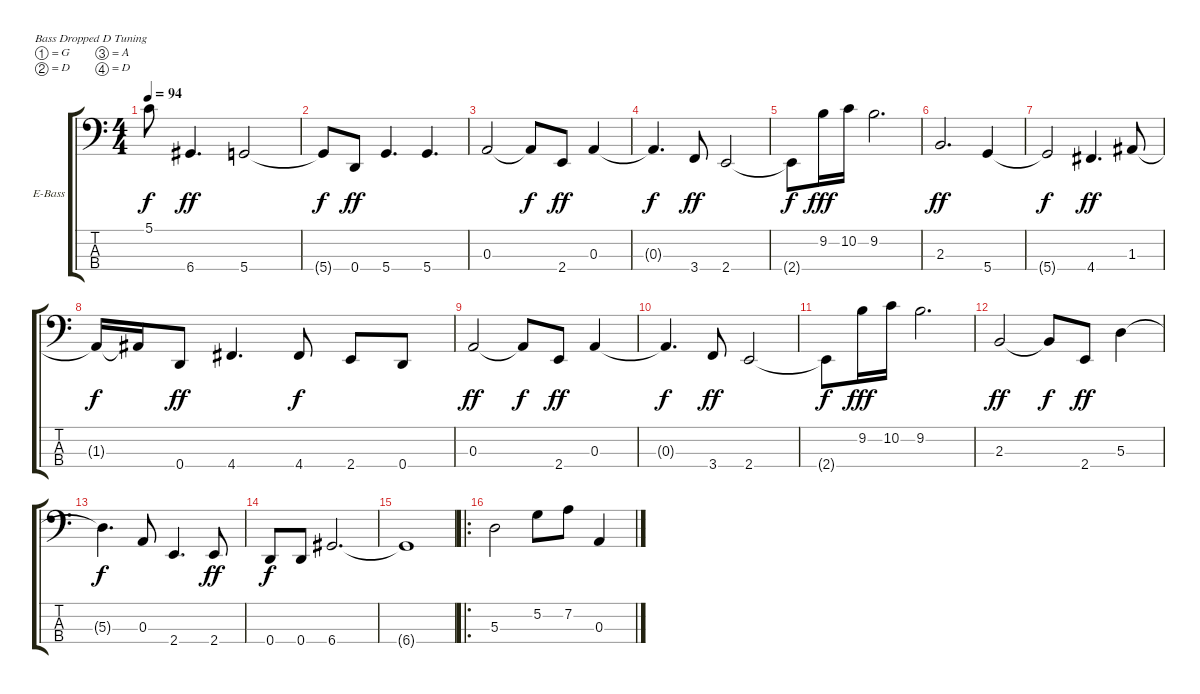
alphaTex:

\bracketExtendMode groupsimilarinstruments
\firstSystemTrackNameOrientation horizontal
\otherSystemsTrackNameOrientation horizontal
\track ("Bass" "E-Bass") {instrument electricbassfinger}
\staff {score tabs}
\tuning (G2 D2 A1 D1)
\ts (4 4)
\tempo 94
\clef f4
\ks c
5.1{t}.8{dy f} 6.4.4{d dy ff} 5.4.2 |
5.4{t}.8{dy f} 0.4.8{dy ff} 5.4.4{d} 5.4.4{d} |
0.3.2 0.3{t}.8{dy f} 2.4.8{dy ff} 0.3.4 |
0.3{t}.4{d dy f} 3.4.8{dy ff} 2.4.2 |
2.4{t}.8{dy f} 9.2.16{dy fff} 10.2.16 9.2.2{d} |
2.3.2{d dy ff} 5.4.4 |
5.4{t}.2{dy f} 4.4.4{d dy ff} 1.3.8 |
1.3{t}.16{dy f} 1.3{t}.16 0.4.8{dy ff} 4.4.4{d} 4.4.8{dy f} 2.4.8 0.4.8 |
0.3.2{dy ff} 0.3{t}.8{dy f} 2.4.8{dy ff} 0.3.4 |
0.3{t}.4{d dy f} 3.4.8{dy ff} 2.4.2 |
2.4{t}.8{dy f} 9.2.16{dy fff} 10.2.16 9.2.2{d} |
2.3.2{dy ff} 2.3{t}.8{dy f} 2.4.8{dy ff} 5.3.4 |
5.3{t}.4{d dy f} 0.3.8 2.4.4{d} 2.4.8{dy ff} |
0.4.8{dy f} 0.4.8 6.4.2{d} |
6.4{t}.1 |
\ro
5.3.2 5.2.8 7.2.8 0.3.4
